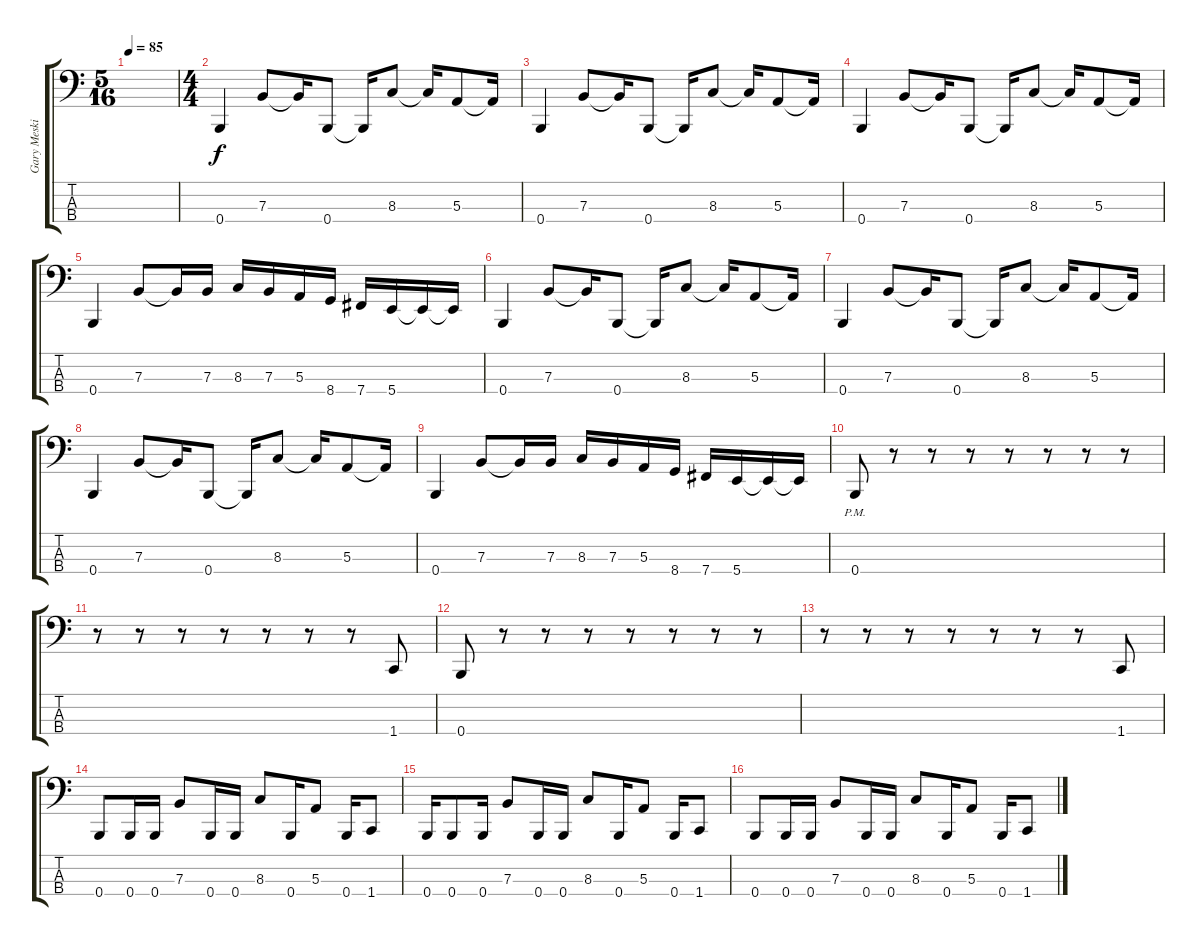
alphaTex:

\track ("Gary Meskil" "Gary Meski") {instrument electricbasspick}
\staff {score tabs}
\tuning (D2 A1 E1 B0) {hide}
\ts (5 16)
\tempo 85
\clef f4
\ks c
|
\ts (4 4)
0.4.4 7.3.8 7.3{t}.16 0.4.8 0.4{t}.16 8.3.8 8.3{t}.16 5.3.8 5.3{t}.16 |
0.4.4 7.3.8 7.3{t}.16 0.4.8 0.4{t}.16 8.3.8 8.3{t}.16 5.3.8 5.3{t}.16 |
0.4.4 7.3.8 7.3{t}.16 0.4.8 0.4{t}.16 8.3.8 8.3{t}.16 5.3.8 5.3{t}.16 |
0.4.4 7.3.8 7.3{t}.16 7.3.16 8.3.16 7.3.16 5.3.16 8.4.16 7.4.16 5.4.16 5.4{t}.16 5.4{t}.16 |
0.4.4 7.3.8 7.3{t}.16 0.4.8 0.4{t}.16 8.3.8 8.3{t}.16 5.3.8 5.3{t}.16 |
0.4.4 7.3.8 7.3{t}.16 0.4.8 0.4{t}.16 8.3.8 8.3{t}.16 5.3.8 5.3{t}.16 |
0.4.4 7.3.8 7.3{t}.16 0.4.8 0.4{t}.16 8.3.8 8.3{t}.16 5.3.8 5.3{t}.16 |
0.4.4 7.3.8 7.3{t}.16 7.3.16 8.3.16 7.3.16 5.3.16 8.4.16 7.4.16 5.4.16 5.4{t}.16 5.4{t}.16 |
0.4{pm}.8 r.8 r.8 r.8 r.8 r.8 r.8 r.8 |
r.8 r.8 r.8 r.8 r.8 r.8 r.8 1.4.8 |
0.4.8 r.8 r.8 r.8 r.8 r.8 r.8 r.8 |
r.8 r.8 r.8 r.8 r.8 r.8 r.8 1.4.8 |
0.4.8 0.4.16 0.4.16 7.3.8 0.4.16 0.4.16 8.3.8 0.4.16 5.3.8 0.4.16 1.4.8 |
0.4.16 0.4.8 0.4.16 7.3.8 0.4.16 0.4.16 8.3.8 0.4.16 5.3.8 0.4.16 1.4.8 |
0.4.8 0.4.16 0.4.16 7.3.8 0.4.16 0.4.16 8.3.8 0.4.16 5.3.8 0.4.16 1.4.8
